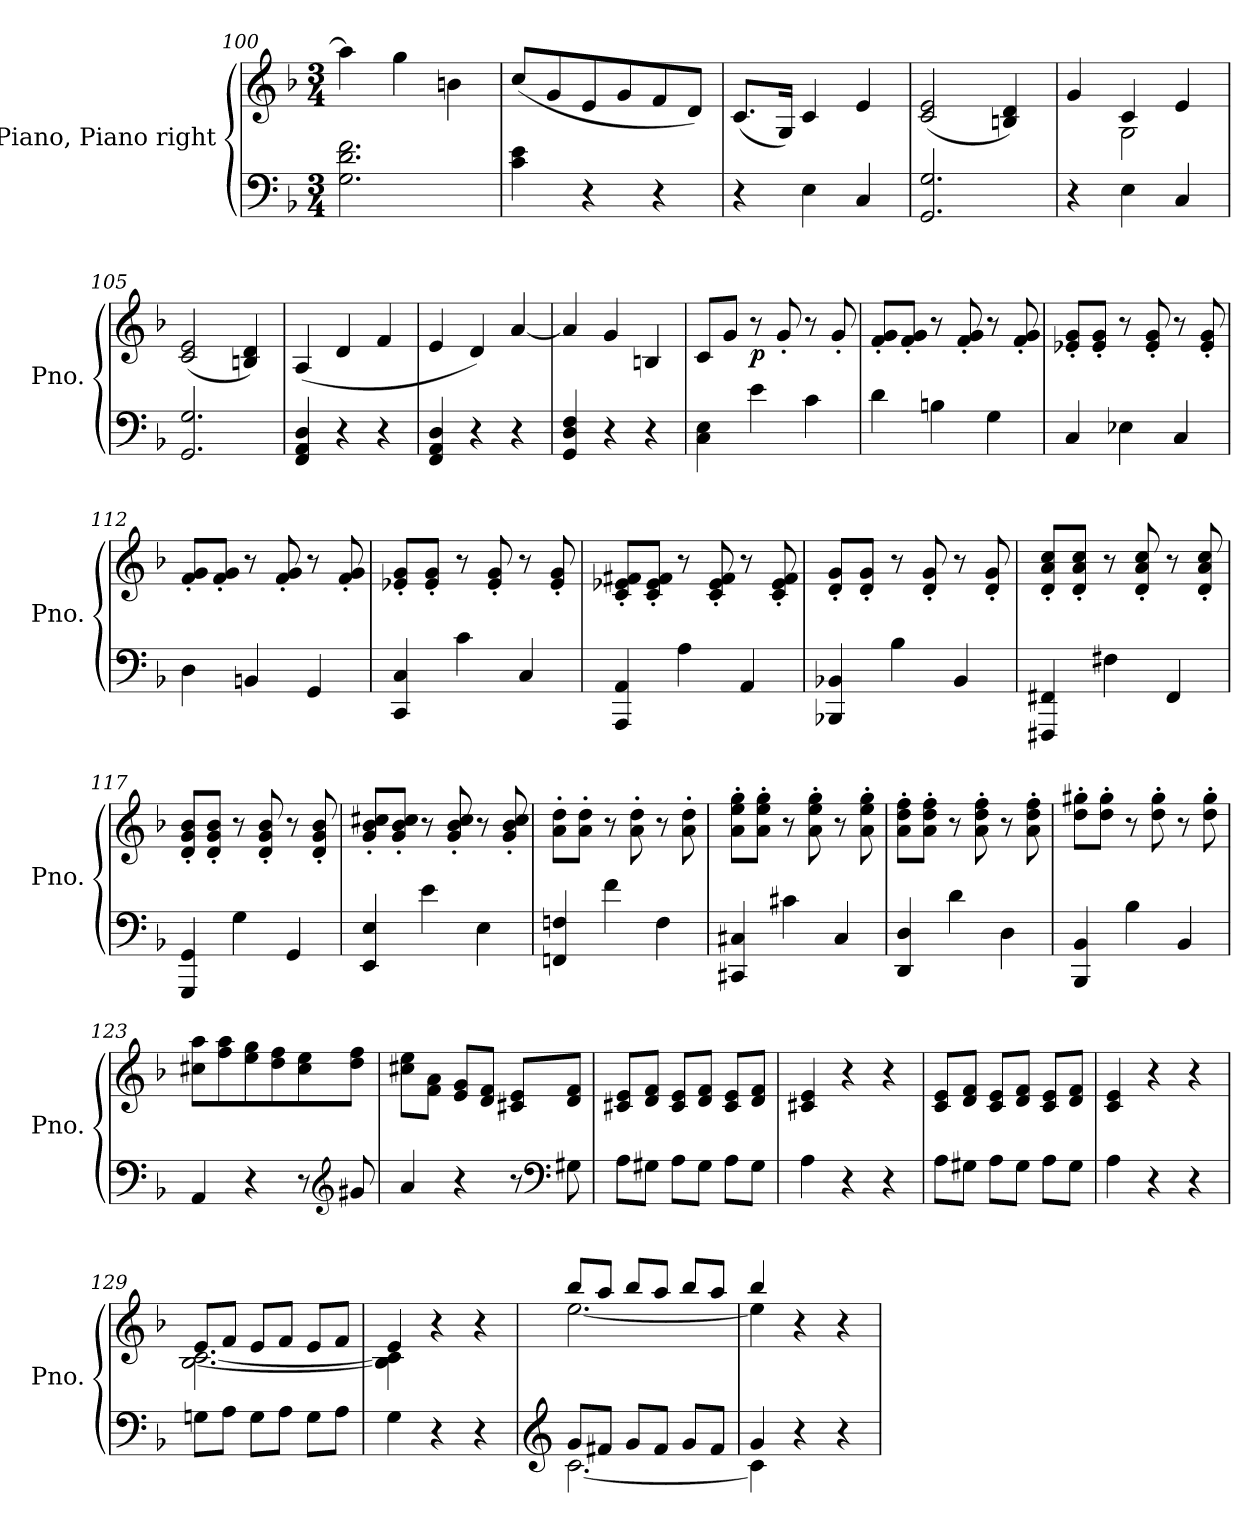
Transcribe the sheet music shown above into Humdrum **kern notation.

**kern	**kern	**dynam
*part1	*part1	*part1
*staff2	*staff1	*staff1/2
*I"Piano, Piano right	*	*
*I'Pno.	*	*
*clefF4	*clefG2	*
*k[b-]	*k[b-]	*
*M3/4	*M3/4	*
=100	=100	=100
2.G\ 2.d\ 2.f\	4aa\]	.
.	4gg\	.
.	4bn\	.
=101	=101	=101
4c\ 4e\	(8cc/L	.
.	8g/	.
4r	8e/	.
.	8g/	.
4r	8f/	.
.	8d/J)	.
=102	=102	=102
4r	(8.c/L	.
.	16G/Jk)	.
4E\	4c/	.
4C/	4e/	.
=103	=103	=103
2.GG/ 2.G/	(2c/ 2e/	.
.	4Bn/ 4d/)	.
=104	=104	=104
*	*^	*
4r	4g/	4ryy	.
4E\	4c/	2G\	.
4C/	4e/	.	.
*	*v	*v	*
!!LO:PB:g=z
=105	=105	=105
2.GG/ 2.G/	(2c/ 2e/	.
.	4Bn/ 4d/)	.
=106	=106	=106
4FF/ 4AA/ 4D/	(4A/	.
4r	4d/	.
4r	4f/	.
=107	=107	=107
4FF/ 4AA/ 4D/	4e/	.
4r	4d/)	.
4r	[4a/	.
=108	=108	=108
4GG/ 4D/ 4F/	4a/]	.
4r	4g/	.
4r	4Bn/	.
=109	=109	=109
4C\ 4E\	8c/L	.
.	8g/J	.
!	!	!LO:DY:b
4e\	8r	p
.	8g'/	.
4c\	8r	.
.	8g'/	.
=110	=110	=110
4d\	8f/' 8g/'L	.
.	8f/' 8g/'J	.
4Bn\	8r	.
.	8f/' 8g/'	.
4G\	8r	.
.	8f/' 8g/'	.
=111	=111	=111
4C/	8e-X/' 8g/'L	.
.	8e-/' 8g/'J	.
4E-X\	8r	.
.	8e-/' 8g/'	.
4C/	8r	.
.	8e-/' 8g/'	.
!!LO:LB:g=z
=112	=112	=112
4D\	8f/' 8g/'L	.
.	8f/' 8g/'J	.
4BBn/	8r	.
.	8f/' 8g/'	.
4GG/	8r	.
.	8f/' 8g/'	.
=113	=113	=113
4CC/ 4C/	8e-X/' 8g/'L	.
.	8e-/' 8g/'J	.
4c\	8r	.
.	8e-/' 8g/'	.
4C/	8r	.
.	8e-/' 8g/'	.
=114	=114	=114
4AAA/ 4AA/	8c/' 8e-X/' 8f#X/'L	.
.	8c/' 8e-/' 8f#/'J	.
4A\	8r	.
.	8c/' 8e-/' 8f#/'	.
4AA/	8r	.
.	8c/' 8e-/' 8f#/'	.
=115	=115	=115
4BBB-X/ 4BB-X/	8d/' 8g/'L	.
.	8d/' 8g/'J	.
4B-\	8r	.
.	8d/' 8g/'	.
4BB-/	8r	.
.	8d/' 8g/'	.
=116	=116	=116
4FFF#X/ 4FF#X/	8d/' 8a/' 8cc/'L	.
.	8d/' 8a/' 8cc/'J	.
4F#X\	8r	.
.	8d/' 8a/' 8cc/'	.
4FF#/	8r	.
.	8d/' 8a/' 8cc/'	.
!!LO:LB:g=z
=117	=117	=117
4GGG/ 4GG/	8d/' 8g/' 8b-/'L	.
.	8d/' 8g/' 8b-/'J	.
4G\	8r	.
.	8d/' 8g/' 8b-/'	.
4GG/	8r	.
.	8d/' 8g/' 8b-/'	.
=118	=118	=118
4EE/ 4E/	8g/' 8b-/' 8cc#X/'L	.
.	8g/' 8b-/' 8cc#/'J	.
4e\	8r	.
.	8g/' 8b-/' 8cc#/'	.
4E\	8r	.
.	8g/' 8b-/' 8cc#/'	.
=119	=119	=119
4FFn/ 4Fn/	8a\' 8dd\'L	.
.	8a\' 8dd\'J	.
4f\	8r	.
.	8a\' 8dd\'	.
4F\	8r	.
.	8a\' 8dd\'	.
=120	=120	=120
4CC#X/ 4C#X/	8a\' 8ee\' 8gg\'L	.
.	8a\' 8ee\' 8gg\'J	.
4c#X\	8r	.
.	8a\' 8ee\' 8gg\'	.
4C#/	8r	.
.	8a\' 8ee\' 8gg\'	.
=121	=121	=121
4DD/ 4D/	8a\' 8dd\' 8ff\'L	.
.	8a\' 8dd\' 8ff\'J	.
4d\	8r	.
.	8a\' 8dd\' 8ff\'	.
4D\	8r	.
.	8a\' 8dd\' 8ff\'	.
=122	=122	=122
4BBB-/ 4BB-/	8dd\' 8gg#X\'L	.
.	8dd\' 8gg#\'J	.
4B-\	8r	.
.	8dd\' 8gg#\'	.
4BB-/	8r	.
.	8dd\' 8gg#\'	.
!!LO:LB:g=z
=123	=123	=123
4AA/	8cc#X\ 8aa\L	.
.	8ff\ 8aa\	.
4r	8ee\ 8gg\	.
.	8dd\ 8ff\	.
8r	8cc#\ 8ee\	.
*clefG2	*	*
8g#X/	8dd\ 8ff\J	.
=124	=124	=124
4a/	8cc#X\ 8ee\L	.
.	8f\ 8a\J	.
4r	8e/ 8g/L	.
.	8d/ 8f/J	.
8r	8c#X/ 8e/L	.
*clefF4	*	*
8G#X\	8d/ 8f/J	.
=125	=125	=125
8A\L	8c#X/ 8e/L	.
8G#X\J	8d/ 8f/J	.
8A\L	8c#/ 8e/L	.
8G#\J	8d/ 8f/J	.
8A\L	8c#/ 8e/L	.
8G#\J	8d/ 8f/J	.
=126	=126	=126
4A\	4c#X/ 4e/	.
4r	4r	.
4r	4r	.
=127	=127	=127
8A\L	8c/ 8e/L	.
8G#X\J	8d/ 8f/J	.
8A\L	8c/ 8e/L	.
8G#\J	8d/ 8f/J	.
8A\L	8c/ 8e/L	.
8G#\J	8d/ 8f/J	.
=128	=128	=128
4A\	4c/ 4e/	.
4r	4r	.
4r	4r	.
!!LO:LB:g=z
=129	=129	=129
*	*^	*
8Gn\L	8e/L	[2.B-\ [2.c\	.
8A\J	8f/J	.	.
8G\L	8e/L	.	.
8A\J	8f/J	.	.
8G\L	8e/L	.	.
8A\J	8f/J	.	.
=130	=130	=130	=130
4G\	4e/	4B-\] 4c\]	.
4r	4r	2ryy	.
4r	4r	.	.
=131	=131	=131	=131
*clefG2	*	*	*
*^	*	*	*
8g/L	[2.c\	8bb-/L	[2.ee\	.
8f#X/J	.	8aa/J	.	.
8g/L	.	8bb-/L	.	.
8f#/J	.	8aa/J	.	.
8g/L	.	8bb-/L	.	.
8f#/J	.	8aa/J	.	.
=132	=132	=132	=132	=132
4g/	4c\]	4bb-/	4ee\]	.
4r	2ryy	4r	2ryy	.
4r	.	4r	.	.
*v	*v	*	*	*
*	*v	*v	*
=	=	=
*-	*-	*-
